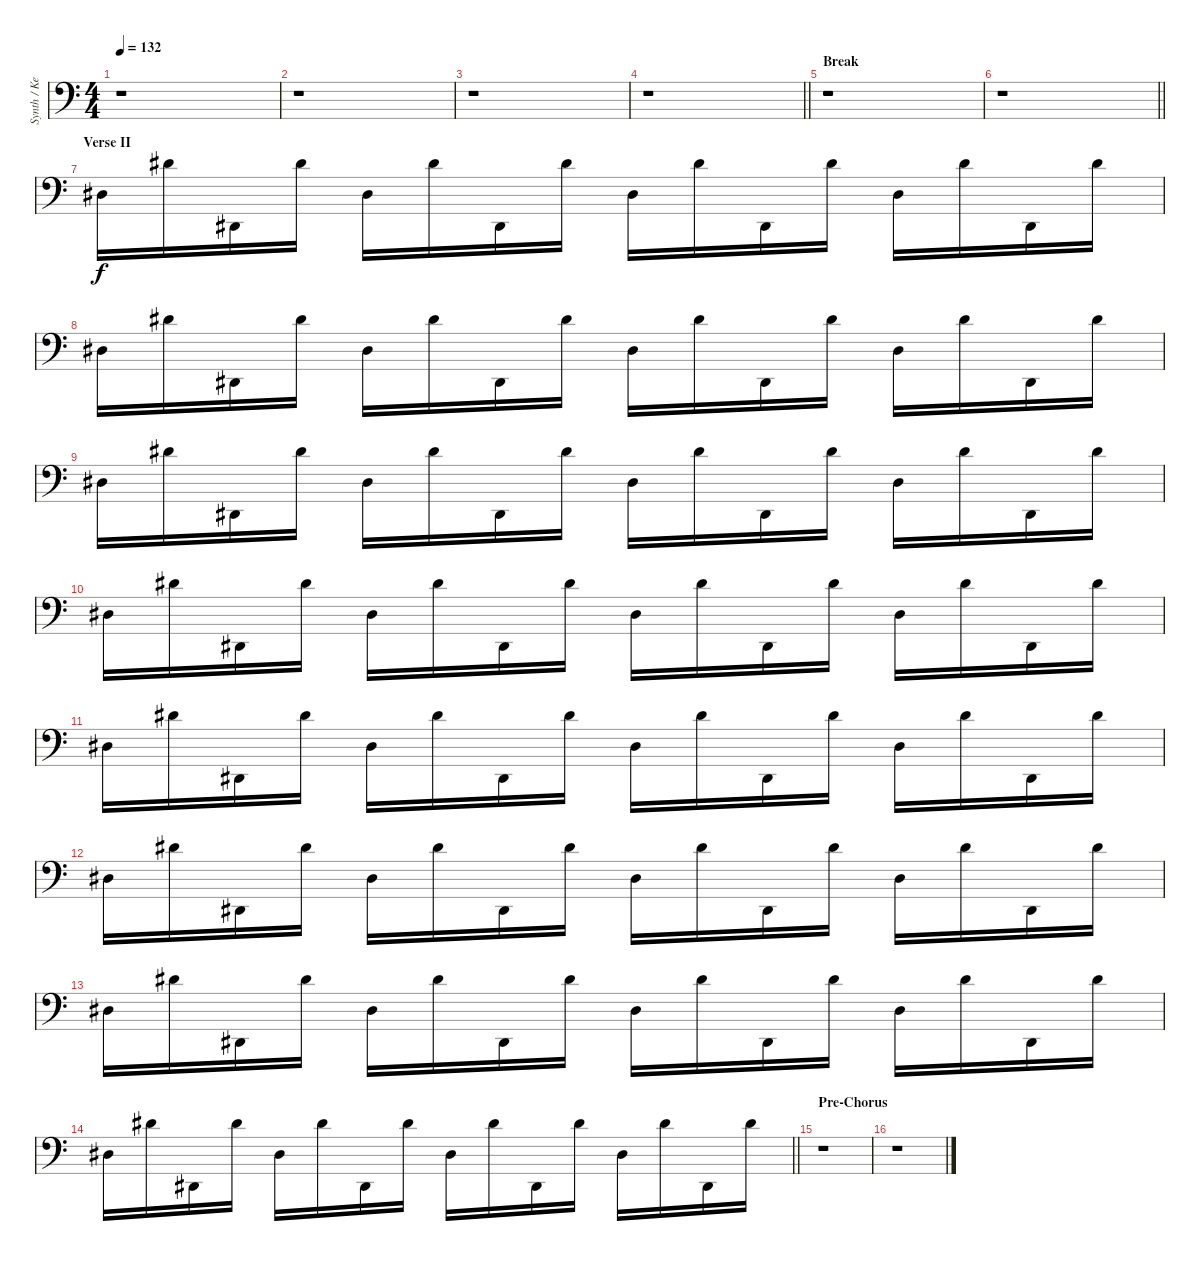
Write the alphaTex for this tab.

\track ("Synth / Keyboard I" "Synth / Ke") {instrument synthbass1}
\staff {score}
\tuning (Eb3 Bb2 Gb2 Db2 Ab1 Eb1) {hide}
\ts (4 4)
\tempo 132
\clef f4
\ks c
r.1{dy f} |
r.1 |
r.1 |
\barLineRight lightlight
r.1 |
\section ("" "Break")
r.1 |
\barLineRight lightlight
r.1 |
\section ("" "Verse II")
2.4.16 5.2.16 0.6.16 5.2.16 2.4.16 5.2.16 0.6.16 5.2.16 2.4.16 5.2.16 0.6.16 5.2.16 2.4.16 5.2.16 0.6.16 5.2.16 |
2.4.16 5.2.16 0.6.16 5.2.16 2.4.16 5.2.16 0.6.16 5.2.16 2.4.16 5.2.16 0.6.16 5.2.16 2.4.16 5.2.16 0.6.16 5.2.16 |
2.4.16 5.2.16 0.6.16 5.2.16 2.4.16 5.2.16 0.6.16 5.2.16 2.4.16 5.2.16 0.6.16 5.2.16 2.4.16 5.2.16 0.6.16 5.2.16 |
2.4.16 5.2.16 0.6.16 5.2.16 2.4.16 5.2.16 0.6.16 5.2.16 2.4.16 5.2.16 0.6.16 5.2.16 2.4.16 5.2.16 0.6.16 5.2.16 |
2.4.16 5.2.16 0.6.16 5.2.16 2.4.16 5.2.16 0.6.16 5.2.16 2.4.16 5.2.16 0.6.16 5.2.16 2.4.16 5.2.16 0.6.16 5.2.16 |
2.4.16 5.2.16 0.6.16 5.2.16 2.4.16 5.2.16 0.6.16 5.2.16 2.4.16 5.2.16 0.6.16 5.2.16 2.4.16 5.2.16 0.6.16 5.2.16 |
2.4.16 5.2.16 0.6.16 5.2.16 2.4.16 5.2.16 0.6.16 5.2.16 2.4.16 5.2.16 0.6.16 5.2.16 2.4.16 5.2.16 0.6.16 5.2.16 |
\barLineRight lightlight
2.4.16 5.2.16 0.6.16 5.2.16 2.4.16 5.2.16 0.6.16 5.2.16 2.4.16 5.2.16 0.6.16 5.2.16 2.4.16 5.2.16 0.6.16 5.2.16 |
\section ("" "Pre-Chorus")
r.1 |
r.1
